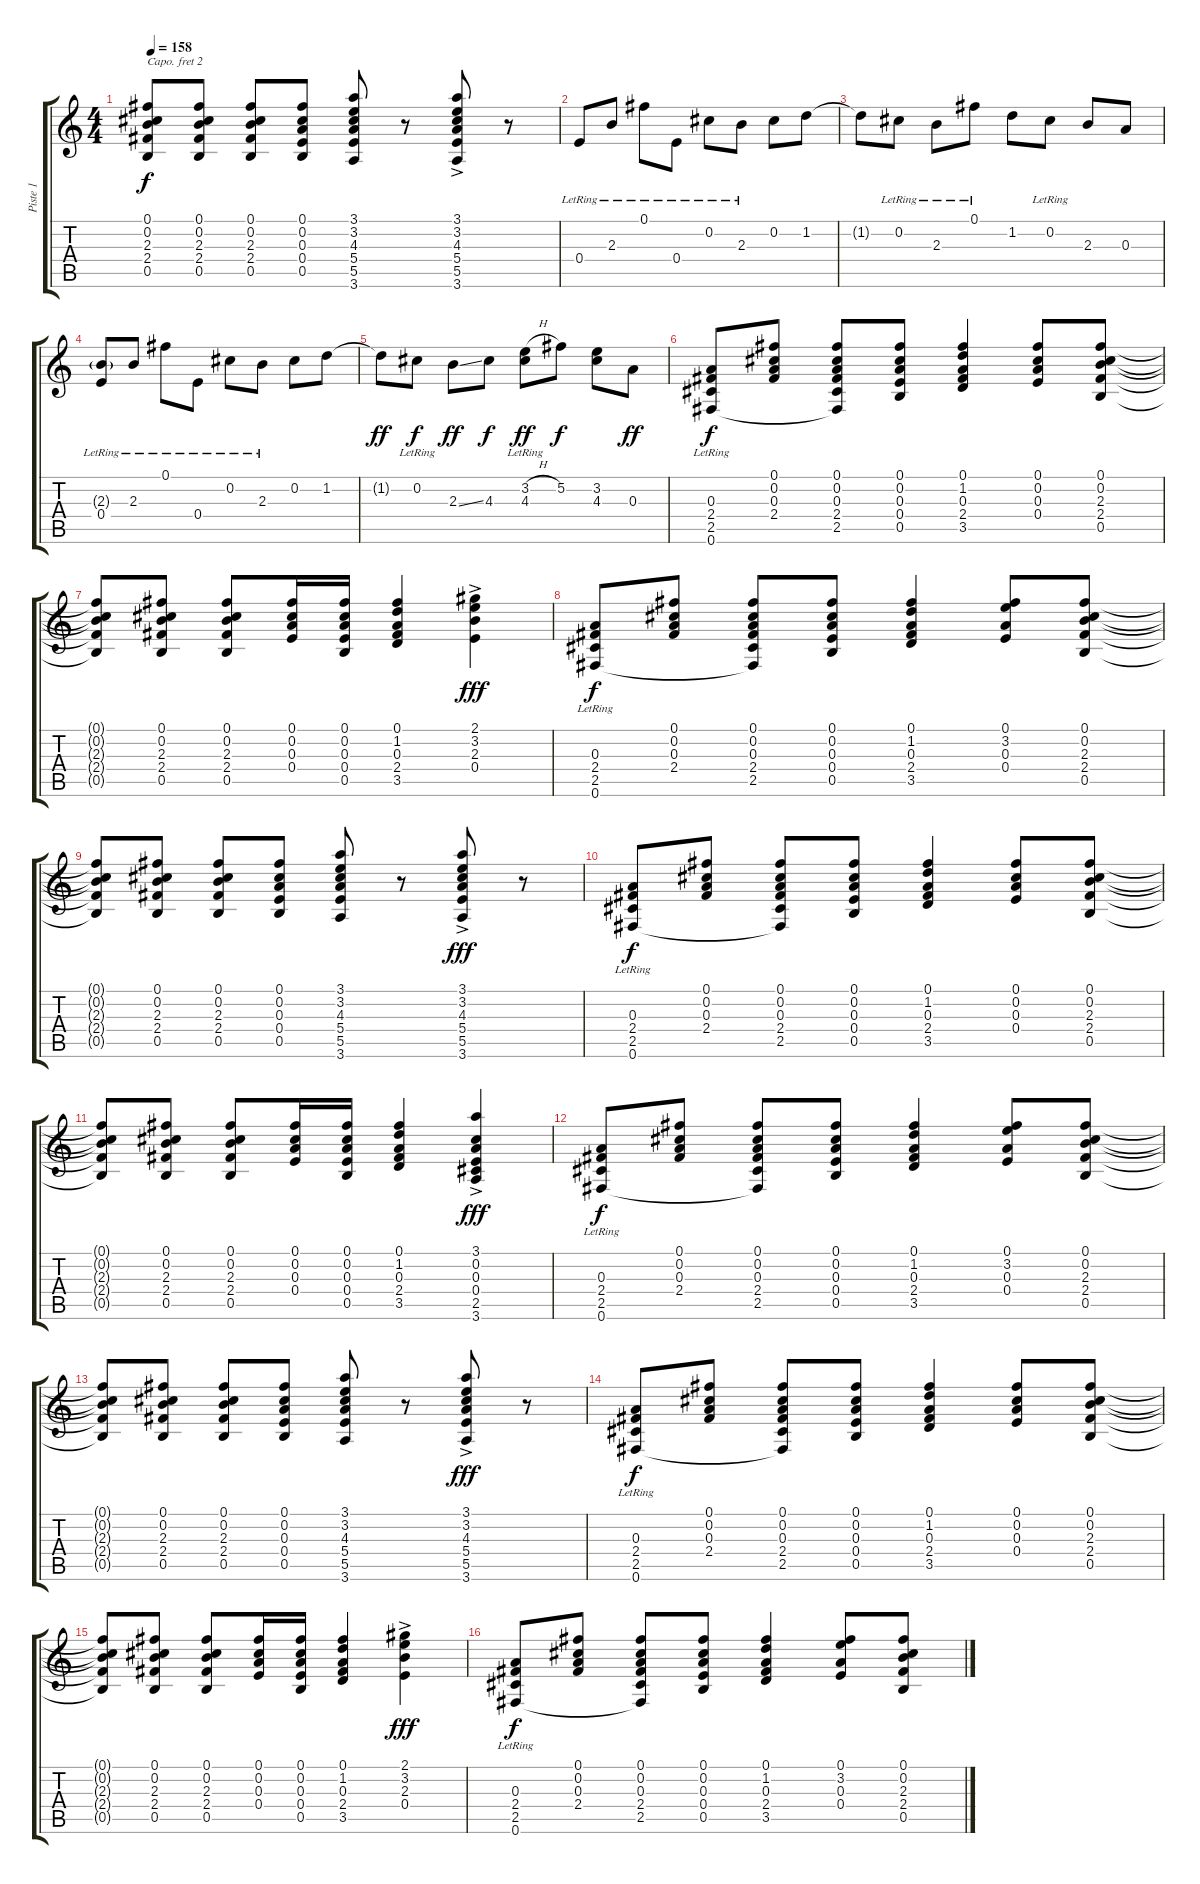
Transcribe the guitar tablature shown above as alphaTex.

\track ("Piste 1" "Piste 1") {instrument electricguitarclean}
\staff {score tabs}
\capo 2
\tuning (E4 B3 G3 D3 A2 E2) {hide}
\ts (4 4)
\tempo 158
\clef g2
\ks c
(0.1{t} 0.2{t} 2.3{t} 2.4{t} 0.5{t}).8{dy f} (0.1 0.2 2.3 2.4 0.5).8 (0.1 0.2 2.3 2.4 0.5).8 (0.1 0.2 0.3 0.4 0.5).8 (3.1 3.2 4.3 5.4 5.5 3.6).8 r.8 (3.1{ac} 3.2 4.3 5.4 5.5 3.6).8 r.8 |
0.4{lr}.8 2.3{lr}.8 0.1{lr}.8 0.4{lr}.8 0.2{lr}.8 2.3{lr}.8 0.2.8 1.2.8 |
1.2{t}.8 0.2{lr}.8 2.3{lr}.8 0.1{lr}.8 1.2.8 0.2{lr}.8 2.3.8 0.3.8 |
(2.3{g} 0.4{lr}).8 2.3{lr}.8 0.1{lr}.8 0.4{lr}.8 0.2{lr}.8 2.3{lr}.8 0.2.8 1.2.8 |
1.2{t}.8{dy ff} 0.2{lr}.8{dy f} 2.3{ss}.8{dy ff} 4.3.8{dy f} (3.2{h} 4.3{lr}).8{dy ff} 5.2.8{dy f} (3.2 4.3).8 0.3.8{dy ff} |
(0.3 2.4 2.5{lr} 0.6).8{dy f} (0.1 0.2 0.3 2.4).8 (0.1 0.2 0.3 2.4 2.5 0.6{t}).8 (0.1 0.2 0.3 0.4 0.5).8 (0.1 1.2 0.3 2.4 3.5).4 (0.1 0.2 0.3 0.4).8 (0.1 0.2 2.3 2.4 0.5).8 |
(0.1{t} 0.2{t} 2.3{t} 2.4{t} 0.5{t}).8 (0.1 0.2 2.3 2.4 0.5).8 (0.1 0.2 2.3 2.4 0.5).8 (0.1 0.2 0.3 0.4).16 (0.1 0.2 0.3 0.4 0.5).16 (0.1 1.2 0.3 2.4 3.5).4 (2.1{ac} 3.2 2.3 0.4).4{dy fff} |
(0.3 2.4 2.5{lr} 0.6).8{dy f} (0.1 0.2 0.3 2.4).8 (0.1 0.2 0.3 2.4 2.5 0.6{t}).8 (0.1 0.2 0.3 0.4 0.5).8 (0.1 1.2 0.3 2.4 3.5).4 (0.1 3.2 0.3 0.4).8 (0.1 0.2 2.3 2.4 0.5).8 |
(0.1{t} 0.2{t} 2.3{t} 2.4{t} 0.5{t}).8 (0.1 0.2 2.3 2.4 0.5).8 (0.1 0.2 2.3 2.4 0.5).8 (0.1 0.2 0.3 0.4 0.5).8 (3.1 3.2 4.3 5.4 5.5 3.6).8 r.8 (3.1{ac} 3.2 4.3 5.4 5.5 3.6).8{dy fff} r.8 |
(0.3 2.4 2.5{lr} 0.6).8{dy f} (0.1 0.2 0.3 2.4).8 (0.1 0.2 0.3 2.4 2.5 0.6{t}).8 (0.1 0.2 0.3 0.4 0.5).8 (0.1 1.2 0.3 2.4 3.5).4 (0.1 0.2 0.3 0.4).8 (0.1 0.2 2.3 2.4 0.5).8 |
(0.1{t} 0.2{t} 2.3{t} 2.4{t} 0.5{t}).8 (0.1 0.2 2.3 2.4 0.5).8 (0.1 0.2 2.3 2.4 0.5).8 (0.1 0.2 0.3 0.4).16 (0.1 0.2 0.3 0.4 0.5).16 (0.1 1.2 0.3 2.4 3.5).4 (3.1 0.2 0.3{ac} 0.4 2.5 3.6).4{dy fff} |
(0.3 2.4 2.5{lr} 0.6).8{dy f} (0.1 0.2 0.3 2.4).8 (0.1 0.2 0.3 2.4 2.5 0.6{t}).8 (0.1 0.2 0.3 0.4 0.5).8 (0.1 1.2 0.3 2.4 3.5).4 (0.1 3.2 0.3 0.4).8 (0.1 0.2 2.3 2.4 0.5).8 |
(0.1{t} 0.2{t} 2.3{t} 2.4{t} 0.5{t}).8 (0.1 0.2 2.3 2.4 0.5).8 (0.1 0.2 2.3 2.4 0.5).8 (0.1 0.2 0.3 0.4 0.5).8 (3.1 3.2 4.3 5.4 5.5 3.6).8 r.8 (3.1{ac} 3.2 4.3 5.4 5.5 3.6).8{dy fff} r.8 |
(0.3 2.4 2.5{lr} 0.6).8{dy f} (0.1 0.2 0.3 2.4).8 (0.1 0.2 0.3 2.4 2.5 0.6{t}).8 (0.1 0.2 0.3 0.4 0.5).8 (0.1 1.2 0.3 2.4 3.5).4 (0.1 0.2 0.3 0.4).8 (0.1 0.2 2.3 2.4 0.5).8 |
(0.1{t} 0.2{t} 2.3{t} 2.4{t} 0.5{t}).8 (0.1 0.2 2.3 2.4 0.5).8 (0.1 0.2 2.3 2.4 0.5).8 (0.1 0.2 0.3 0.4).16 (0.1 0.2 0.3 0.4 0.5).16 (0.1 1.2 0.3 2.4 3.5).4 (2.1 3.2 2.3{ac} 0.4).4{dy fff} |
(0.3 2.4 2.5{lr} 0.6).8{dy f} (0.1 0.2 0.3 2.4).8 (0.1 0.2 0.3 2.4 2.5 0.6{t}).8 (0.1 0.2 0.3 0.4 0.5).8 (0.1 1.2 0.3 2.4 3.5).4 (0.1 3.2 0.3 0.4).8 (0.1 0.2 2.3 2.4 0.5).8
